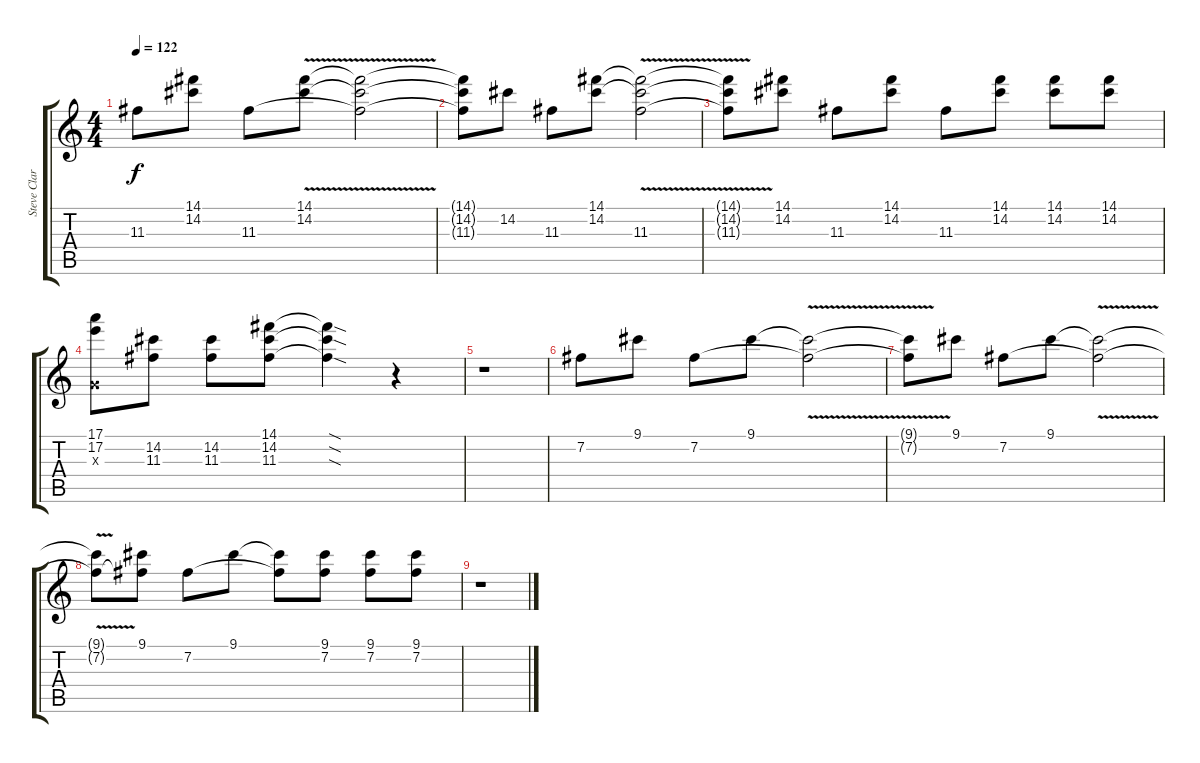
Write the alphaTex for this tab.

\track ("Steve Clark" "Steve Clar") {instrument distortionguitar}
\staff {score tabs}
\tuning (E4 B3 G3 D3 A2 E2) {hide}
\ts (4 4)
\tempo 122
\clef g2
\ks c
11.3.8{dy f} (14.1 14.2).8 11.3.8 (14.1{v} 14.2).8 (14.1{t} 14.2{t} 11.3{t}).2 |
(14.1{t} 14.2{t} 11.3{t}).8 14.2.8 11.3.8 (14.1 14.2).8 (14.1{v t} 14.2{t} 11.3).2 |
(14.1{t} 14.2{t} 11.3{t}).8 (14.1 14.2).8 11.3.8 (14.1 14.2).8 11.3.8 (14.1 14.2).8 (14.1 14.2).8 (14.1 14.2).8 |
(17.1 17.2 0.3{x}).8 (14.2 11.3).8 (14.2 11.3).8 (14.1 14.2 11.3).8 (14.1{sod t} 14.2{sod t} 11.3{sod t}).4 r.4 |
r.1 |
7.2.8 9.1.8 7.2.8 9.1.8 (9.1{t} 7.2{v t}).2 |
(9.1{t} 7.2{t}).8 9.1.8 7.2.8 9.1.8 (9.1{t} 7.2{v t}).2 |
(9.1{t} 7.2{t}).8 (9.1 7.2{t}).8 7.2.8 9.1.8 (9.1{t} 7.2{t}).8 (9.1 7.2).8 (9.1 7.2).8 (9.1 7.2).8 |
r.1
